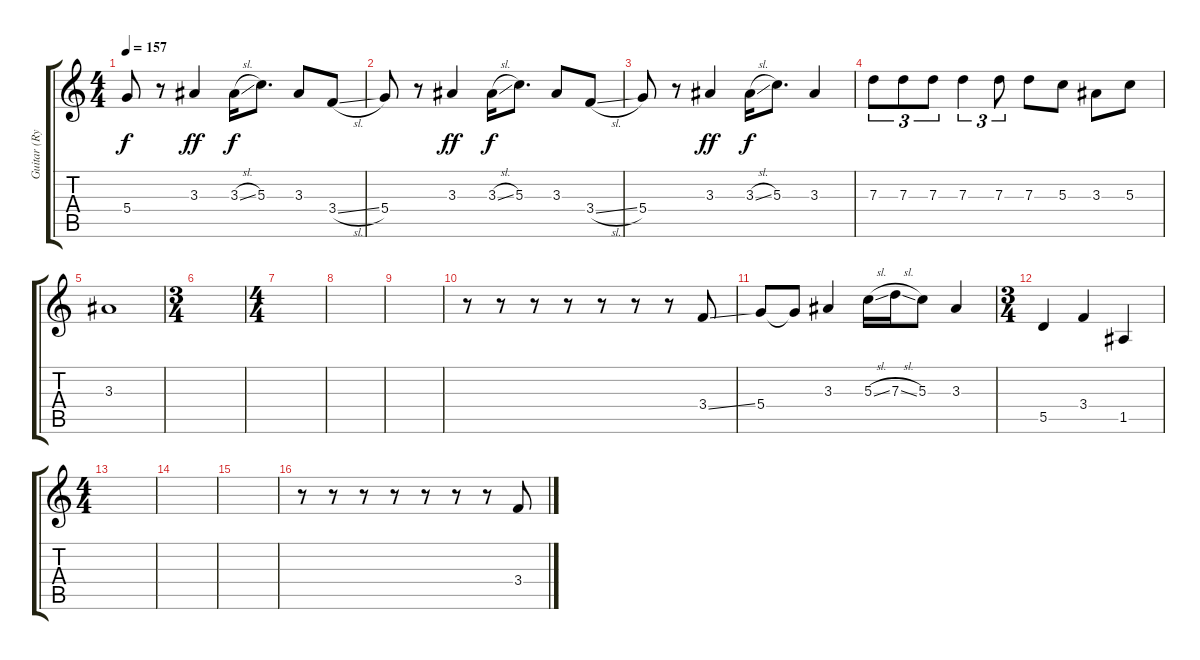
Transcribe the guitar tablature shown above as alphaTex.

\track ("Guitar (Ryan Ross)" "Guitar (Ry") {instrument overdrivenguitar}
\staff {score tabs}
\tuning (E4 B3 G3 D3 A2 E2) {hide}
\ts (4 4)
\tempo 157
\clef g2
\ks c
5.4.8{dy f} r.8 3.3.4{dy ff} 3.3{sl}.16{dy f} 5.3.8{d} 3.3.8 3.4{sl}.8 |
5.4.8 r.8 3.3.4{dy ff} 3.3{sl}.16{dy f} 5.3.8{d} 3.3.8 3.4{sl}.8 |
5.4.8 r.8 3.3.4{dy ff} 3.3{sl}.16{dy f} 5.3.8{d} 3.3.4 |
7.3.8{tu (3 2)} 7.3.8{tu (3 2)} 7.3.8{tu (3 2)} 7.3.4{tu (3 2)} 7.3.8{tu (3 2)} 7.3.8 5.3.8 3.3.8 5.3.8 |
3.3.1 |
\ts (3 4)
|
\ts (4 4)
|
|
|
r.8 r.8 r.8 r.8 r.8 r.8 r.8 3.4{ss}.8 |
5.4.8 5.4{t}.8 3.3.4 5.3{sl}.16 7.3{sl}.16 5.3.8 3.3.4 |
\ts (3 4)
5.5.4 3.4.4 1.5.4 |
\ts (4 4)
|
|
|
r.8 r.8 r.8 r.8 r.8 r.8 r.8 3.4{ss}.8
